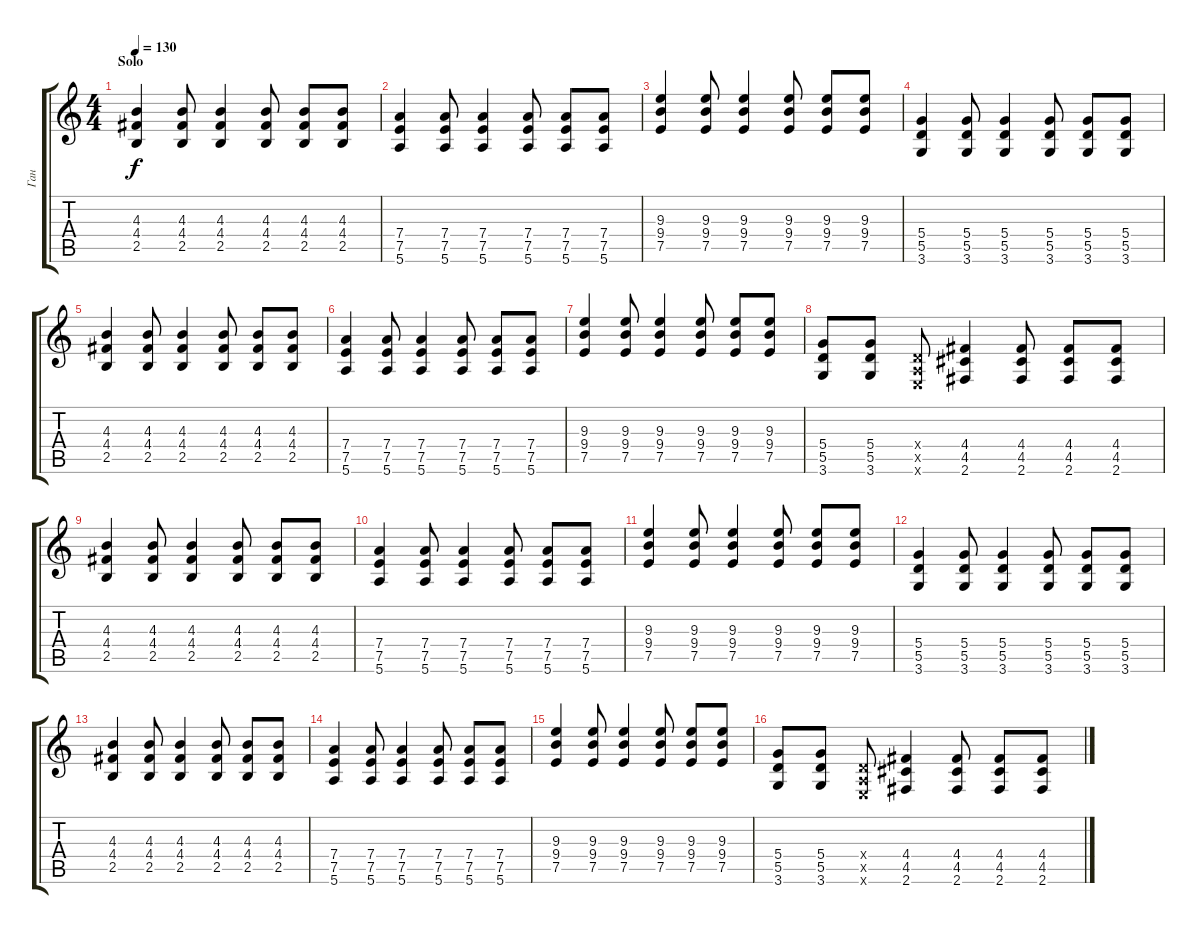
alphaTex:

\track ("Ган" "Ган") {instrument electricguitarclean}
\staff {score tabs}
\tuning (E4 B3 G3 D3 A2 E2) {hide}
\ts (4 4)
\section ("" "Solo")
\tempo 130
\clef g2
\ks c
(4.3 4.4 2.5).4{dy f instrument distortionguitar} (4.3 4.4 2.5).8 (4.3 4.4 2.5).4 (4.3 4.4 2.5).8 (4.3 4.4 2.5).8 (4.3 4.4 2.5).8 |
(7.4 7.5 5.6).4 (7.4 7.5 5.6).8 (7.4 7.5 5.6).4 (7.4 7.5 5.6).8 (7.4 7.5 5.6).8 (7.4 7.5 5.6).8 |
(9.3 9.4 7.5).4 (9.3 9.4 7.5).8 (9.3 9.4 7.5).4 (9.3 9.4 7.5).8 (9.3 9.4 7.5).8 (9.3 9.4 7.5).8 |
(5.4 5.5 3.6).4 (5.4 5.5 3.6).8 (5.4 5.5 3.6).4 (5.4 5.5 3.6).8 (5.4 5.5 3.6).8 (5.4 5.5 3.6).8 |
(4.3 4.4 2.5).4 (4.3 4.4 2.5).8 (4.3 4.4 2.5).4 (4.3 4.4 2.5).8 (4.3 4.4 2.5).8 (4.3 4.4 2.5).8 |
(7.4 7.5 5.6).4 (7.4 7.5 5.6).8 (7.4 7.5 5.6).4 (7.4 7.5 5.6).8 (7.4 7.5 5.6).8 (7.4 7.5 5.6).8 |
(9.3 9.4 7.5).4 (9.3 9.4 7.5).8 (9.3 9.4 7.5).4 (9.3 9.4 7.5).8 (9.3 9.4 7.5).8 (9.3 9.4 7.5).8 |
(5.4 5.5 3.6).8 (5.4 5.5 3.6).8 (0.4{x} 0.5{x} 0.6{x}).8 (4.4 4.5 2.6).4 (4.4 4.5 2.6).8 (4.4 4.5 2.6).8 (4.4 4.5 2.6).8 |
(4.3 4.4 2.5).4 (4.3 4.4 2.5).8 (4.3 4.4 2.5).4 (4.3 4.4 2.5).8 (4.3 4.4 2.5).8 (4.3 4.4 2.5).8 |
(7.4 7.5 5.6).4 (7.4 7.5 5.6).8 (7.4 7.5 5.6).4 (7.4 7.5 5.6).8 (7.4 7.5 5.6).8 (7.4 7.5 5.6).8 |
(9.3 9.4 7.5).4 (9.3 9.4 7.5).8 (9.3 9.4 7.5).4 (9.3 9.4 7.5).8 (9.3 9.4 7.5).8 (9.3 9.4 7.5).8 |
(5.4 5.5 3.6).4 (5.4 5.5 3.6).8 (5.4 5.5 3.6).4 (5.4 5.5 3.6).8 (5.4 5.5 3.6).8 (5.4 5.5 3.6).8 |
(4.3 4.4 2.5).4 (4.3 4.4 2.5).8 (4.3 4.4 2.5).4 (4.3 4.4 2.5).8 (4.3 4.4 2.5).8 (4.3 4.4 2.5).8 |
(7.4 7.5 5.6).4 (7.4 7.5 5.6).8 (7.4 7.5 5.6).4 (7.4 7.5 5.6).8 (7.4 7.5 5.6).8 (7.4 7.5 5.6).8 |
(9.3 9.4 7.5).4 (9.3 9.4 7.5).8 (9.3 9.4 7.5).4 (9.3 9.4 7.5).8 (9.3 9.4 7.5).8 (9.3 9.4 7.5).8 |
(5.4 5.5 3.6).8 (5.4 5.5 3.6).8 (0.4{x} 0.5{x} 0.6{x}).8 (4.4 4.5 2.6).4 (4.4 4.5 2.6).8 (4.4 4.5 2.6).8 (4.4 4.5 2.6).8
